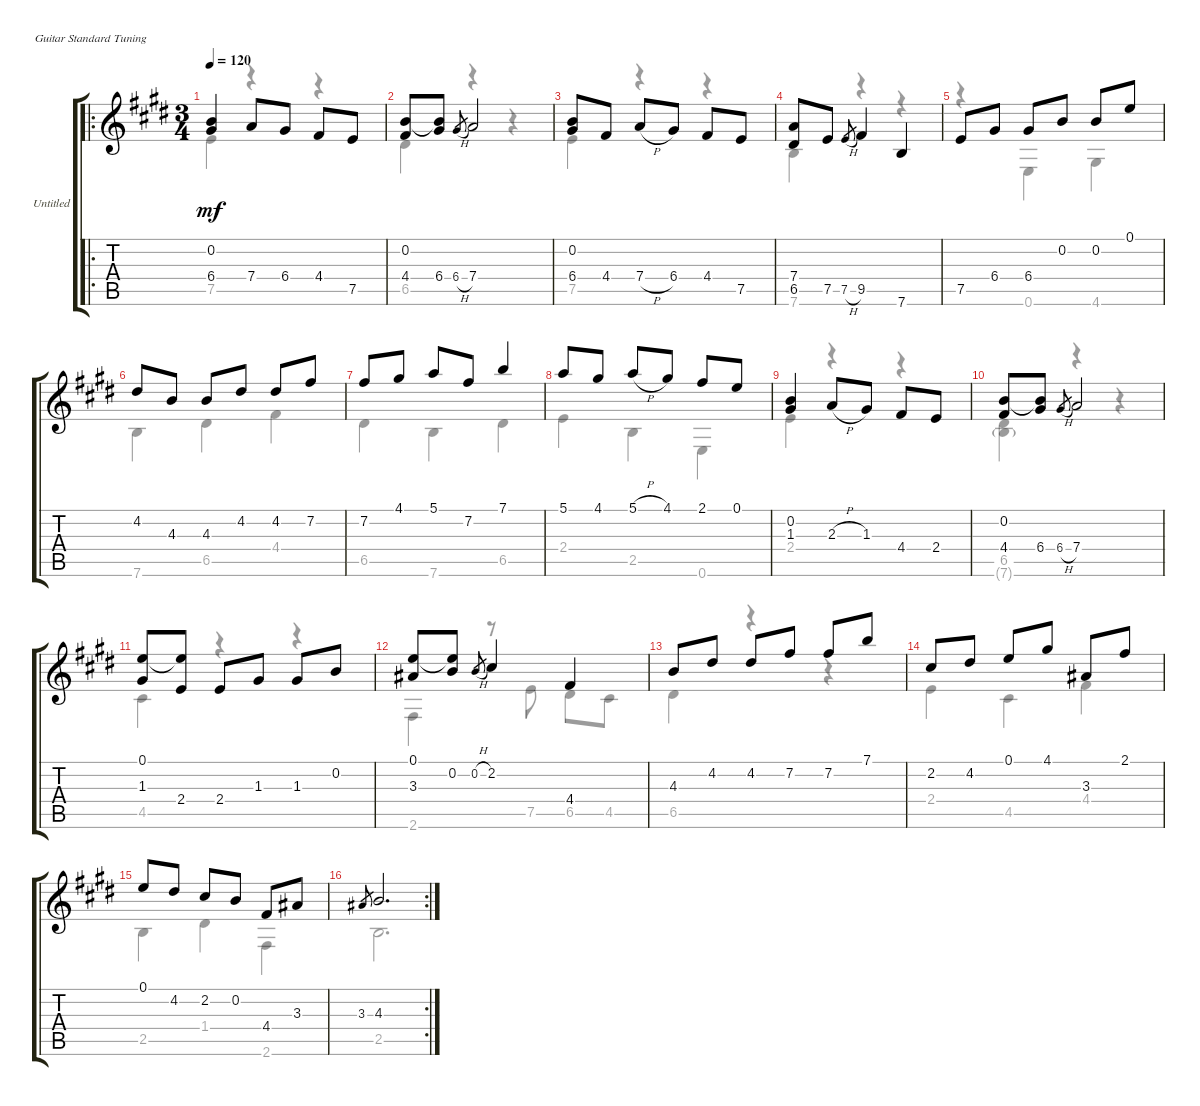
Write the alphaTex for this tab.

\bracketExtendMode groupsimilarinstruments
\firstSystemTrackNameOrientation horizontal
\otherSystemsTrackNameOrientation horizontal
\track ("Untitled" "Untitled") {instrument acousticguitarnylon}
\staff {score tabs}
\tuning (E4 B3 G3 D3 A2 E2)
\voice
\ro
\ts (3 4)
\tempo 120
\clef g2
\ks e
(0.2 6.4).4{dy mf instrument acousticguitarnylon} 7.4.8 6.4.8 4.4.8 7.5.8 |
(0.2 4.4).8 (0.2{t} 6.4).8 6.4{h}.8{gr} 7.4.2 |
(0.2 6.4).8 4.4.8 7.4{h}.8 6.4.8 4.4.8 7.5.8 |
(7.4 6.5).8 7.5.8 7.5{h}.8{gr} 9.5.4 7.6.4 |
7.5.8 6.4.8 6.4.8 0.2.8 0.2.8 0.1.8 |
4.2.8 4.3.8 4.3.8 4.2.8 4.2.8 7.2.8 |
7.2.8 4.1.8 5.1.8 7.2.8 7.1.4 |
5.1.8 4.1.8 5.1{h}.8 4.1.8 2.1.8 0.1.8 |
(0.2 1.3).4 2.3{h}.8 1.3.8 4.4.8 2.4.8 |
(0.2 4.4).8 (0.2{t} 6.4).8 6.4{h}.8{gr} 7.4.2 |
(0.1 1.3).8 (0.1{t} 2.4).8 2.4.8 1.3.8 1.3.8 0.2.8 |
(0.1 3.3).8 (0.1{t} 0.2).8 0.2{h}.8{gr} 2.2.4 4.4.4 |
4.3.8 4.2.8 4.2.8 7.2.8 7.2.8 7.1.8 |
2.2.8 4.2.8 0.1.8 4.1.8 3.3.8 2.1.8 |
0.1.8 4.2.8 2.2.8 0.2.8 4.4.8 3.3.8 |
\rc 2
3.3.8{gr} 4.3.2{d}
\voice
\clef g2
\ottava regular
\simile none
\ks e
7.5.4{dy mf} r.4 r.4 |
6.5.4 r.4 r.4 |
7.5.4 r.4 r.4 |
7.6.4 r.4 r.4 |
r.4 0.6.4 4.6.4 |
7.6.4 6.5.4 4.4.4 |
6.5.4 7.6.4 6.5.4 |
2.4.4 2.5.4 0.6.4 |
2.4.4 r.4 r.4 |
(6.5 7.6{g}).4 r.4 r.4 |
4.5.4 r.4 r.4 |
2.6.4 r.8 7.5.8 6.5.8 4.5.8 |
6.5.4 r.4 r.4 |
2.4.4 4.5.4 4.4.4 |
2.5.4 1.4.4 2.6.4 |
2.5.2{d}
